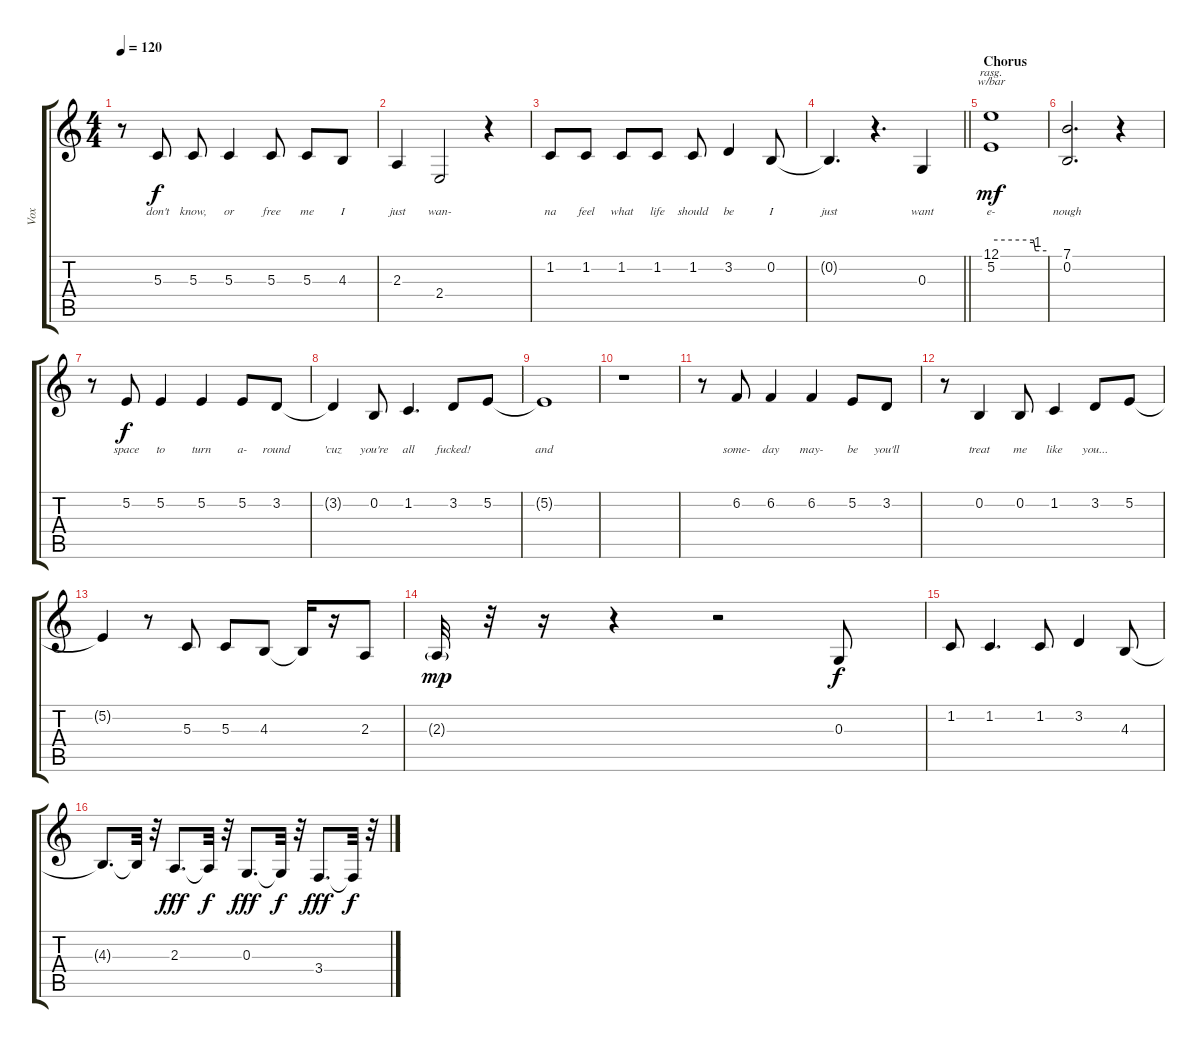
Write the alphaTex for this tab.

\track ("Vox" "Vox") {instrument oboe}
\staff {score tabs}
\tuning (E4 B3 G3 D3 A2 E2) {hide}
\ts (4 4)
\section ("" "")
\tempo 120
\clef g2
\ks c
r.8{dy f} 5.3.8{lyrics (0 "don't") lyrics (1 "") lyrics (2 "") lyrics (3 "") lyrics (4 "")} 5.3.8{lyrics (0 "know,") lyrics (1 "") lyrics (2 "") lyrics (3 "") lyrics (4 "")} 5.3.4{lyrics (0 "or") lyrics (1 "") lyrics (2 "") lyrics (3 "") lyrics (4 "")} 5.3.8{lyrics (0 "free") lyrics (1 "") lyrics (2 "") lyrics (3 "") lyrics (4 "")} 5.3.8{lyrics (0 "me") lyrics (1 "") lyrics (2 "") lyrics (3 "") lyrics (4 "")} 4.3.8{lyrics (0 "I") lyrics (1 "") lyrics (2 "") lyrics (3 "") lyrics (4 "")} |
2.3.4{lyrics (0 "just") lyrics (1 "") lyrics (2 "") lyrics (3 "") lyrics (4 "")} 2.4.2{lyrics (0 "wan-") lyrics (1 "") lyrics (2 "") lyrics (3 "") lyrics (4 "")} r.4 |
1.2.8{lyrics (0 "na") lyrics (1 "") lyrics (2 "") lyrics (3 "") lyrics (4 "")} 1.2.8{lyrics (0 "feel") lyrics (1 "") lyrics (2 "") lyrics (3 "") lyrics (4 "")} 1.2.8{lyrics (0 "what") lyrics (1 "") lyrics (2 "") lyrics (3 "") lyrics (4 "")} 1.2.8{lyrics (0 "life") lyrics (1 "") lyrics (2 "") lyrics (3 "") lyrics (4 "")} 1.2.8{lyrics (0 "should") lyrics (1 "") lyrics (2 "") lyrics (3 "") lyrics (4 "")} 3.2.4{lyrics (0 "be") lyrics (1 "") lyrics (2 "") lyrics (3 "") lyrics (4 "")} 0.2.8{lyrics (0 "I") lyrics (1 "") lyrics (2 "") lyrics (3 "") lyrics (4 "")} |
\barLineRight lightlight
0.2{t}.4{d lyrics (0 "just") lyrics (1 "") lyrics (2 "") lyrics (3 "") lyrics (4 "")} r.4{d} 0.3.4{lyrics (0 "want") lyrics (1 "") lyrics (2 "") lyrics (3 "") lyrics (4 "")} |
\section ("" "Chorus")
(12.1 5.2).1{tbe (custom default 0 0 46 0 48 -4 60 -4) rasg ii lyrics (0 "e-") lyrics (1 "") lyrics (2 "") lyrics (3 "") lyrics (4 "") dy mf} |
(7.1 0.2).2{d lyrics (0 "nough") lyrics (1 "") lyrics (2 "") lyrics (3 "") lyrics (4 "") volume 10} r.4 |
r.8{volume 16} 5.2.8{lyrics (0 "space") lyrics (1 "") lyrics (2 "") lyrics (3 "") lyrics (4 "") dy f} 5.2.4{lyrics (0 "to") lyrics (1 "") lyrics (2 "") lyrics (3 "") lyrics (4 "")} 5.2.4{lyrics (0 "turn") lyrics (1 "") lyrics (2 "") lyrics (3 "") lyrics (4 "")} 5.2.8{lyrics (0 "a-") lyrics (1 "") lyrics (2 "") lyrics (3 "") lyrics (4 "")} 3.2.8{lyrics (0 "round") lyrics (1 "") lyrics (2 "") lyrics (3 "") lyrics (4 "")} |
3.2{t}.4{lyrics (0 "'cuz") lyrics (1 "") lyrics (2 "") lyrics (3 "") lyrics (4 "")} 0.2.8{lyrics (0 "you're") lyrics (1 "") lyrics (2 "") lyrics (3 "") lyrics (4 "")} 1.2.4{d lyrics (0 "all") lyrics (1 "") lyrics (2 "") lyrics (3 "") lyrics (4 "")} 3.2.8{lyrics (0 "fucked!") lyrics (1 "") lyrics (2 "") lyrics (3 "") lyrics (4 "")} 5.2.8{lyrics (0 "") lyrics (1 "") lyrics (2 "") lyrics (3 "") lyrics (4 "")} |
5.2{t}.1{lyrics (0 "and") lyrics (1 "") lyrics (2 "") lyrics (3 "") lyrics (4 "")} |
r.1 |
r.8 6.2.8{lyrics (0 "some-") lyrics (1 "") lyrics (2 "") lyrics (3 "") lyrics (4 "")} 6.2.4{lyrics (0 "day") lyrics (1 "") lyrics (2 "") lyrics (3 "") lyrics (4 "")} 6.2.4{lyrics (0 "may-") lyrics (1 "") lyrics (2 "") lyrics (3 "") lyrics (4 "")} 5.2.8{lyrics (0 "be") lyrics (1 "") lyrics (2 "") lyrics (3 "") lyrics (4 "")} 3.2.8{lyrics (0 "you'll") lyrics (1 "") lyrics (2 "") lyrics (3 "") lyrics (4 "")} |
r.8 0.2.4{lyrics (0 "treat") lyrics (1 "") lyrics (2 "") lyrics (3 "") lyrics (4 "")} 0.2.8{lyrics (0 "me") lyrics (1 "") lyrics (2 "") lyrics (3 "") lyrics (4 "")} 1.2.4{lyrics (0 "like") lyrics (1 "") lyrics (2 "") lyrics (3 "") lyrics (4 "")} 3.2.8{lyrics (0 "you...") lyrics (1 "") lyrics (2 "") lyrics (3 "") lyrics (4 "")} 5.2.8 |
5.2{t}.4 r.8 5.3.8 5.3.8 4.3.8 4.3{t}.16 r.16 2.3.8 |
2.3{g}.32{dy mp} r.32 r.16 r.4 r.2 0.3.8{dy f} |
1.2.8 1.2.4{d} 1.2.8 3.2.4 4.3.8 |
4.3{t}.8{d} 4.3{t}.32 r.32 2.3.8{d dy fff} 2.3{t}.32{dy f} r.32 0.3.8{d dy fff} 0.3{t}.32{dy f} r.32 3.4.8{d dy fff} 3.4{t}.32{dy f} r.32
